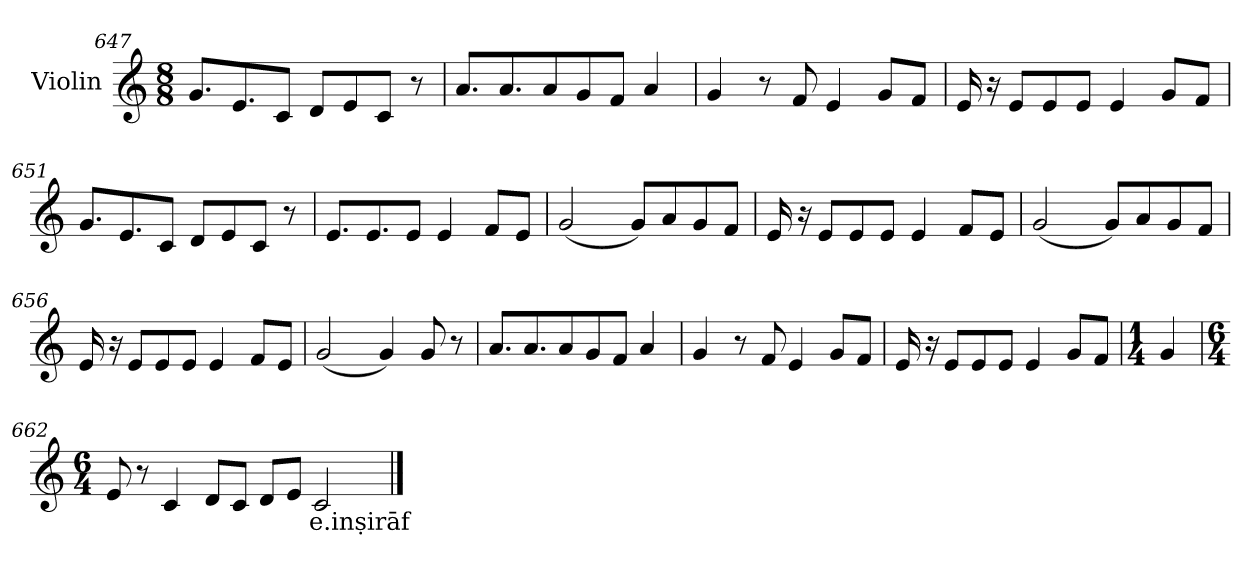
**kern	**text
*part1	*part1
*staff1	*staff1
*I"Violin	*
*clefG2	*
*k[]	*
*M8/8	*
=647	=647
8.g/L	.
8.e/	.
8c/J	.
8d/L	.
8e/	.
8c/J	.
8r	.
=648	=648
8.a/L	.
8.a/	.
8a/	.
8g/	.
8f/J	.
4a/	.
!!LO:LB:g=z
=649	=649
4g/	.
8r	.
8f/	.
4e/	.
8g/L	.
8f/J	.
=650	=650
16e/	.
16r	.
8e/L	.
8e/	.
8e/J	.
4e/	.
8g/L	.
8f/J	.
=651	=651
8.g/L	.
8.e/	.
8c/J	.
8d/L	.
8e/	.
8c/J	.
8r	.
=652	=652
8.e/L	.
8.e/	.
8e/J	.
4e/	.
8f/L	.
8e/J	.
!!LO:LB:g=z
=653	=653
(<2g/	.
8g/L)	.
8a/	.
8g/	.
8f/J	.
=654	=654
16e/	.
16r	.
8e/L	.
8e/	.
8e/J	.
4e/	.
8f/L	.
8e/J	.
=655	=655
(<2g/	.
8g/L)	.
8a/	.
8g/	.
8f/J	.
=656	=656
16e/	.
16r	.
8e/L	.
8e/	.
8e/J	.
4e/	.
8f/L	.
8e/J	.
!!LO:LB:g=z
=657	=657
(<2g/	.
4g/)	.
8g/	.
8r	.
=658	=658
8.a/L	.
8.a/	.
8a/	.
8g/	.
8f/J	.
4a/	.
=659	=659
4g/	.
8r	.
8f/	.
4e/	.
8g/L	.
8f/J	.
=660	=660
16e/	.
16r	.
8e/L	.
8e/	.
8e/J	.
4e/	.
8g/L	.
8f/J	.
=661	=661
*M1/4	*
4g/	.
!!LO:LB:g=z
=662	=662
*M6/4	*
8e/	.
8r	.
4c/	.
8d/L	.
8c/J	.
8d/L	.
8e/J	.
!	!LO:LY:b
2c/	e.inṣirāf
==	==
*-	*-
